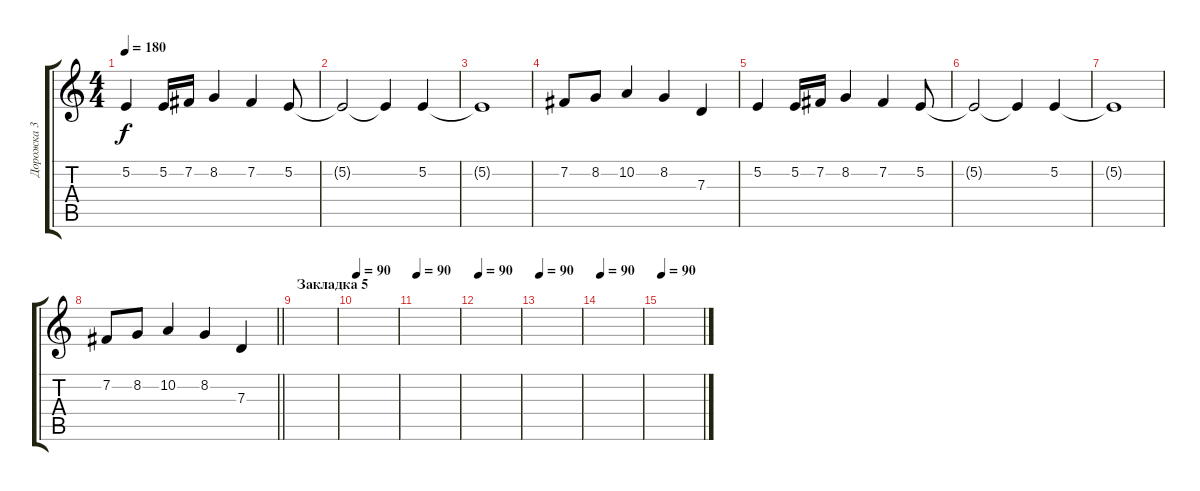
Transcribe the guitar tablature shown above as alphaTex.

\track ("Дорожка 3" "Дорожка 3") {instrument flute}
\staff {score tabs}
\tuning (E4 B3 G3 D3 A2 E2) {hide}
\ts (4 4)
\tempo 180
\clef g2
\ks c
5.2.4{dy f} 5.2.16 7.2.16 8.2.4 7.2.4 5.2.8 |
5.2{t}.2 5.2{t}.4 5.2.4 |
5.2{t}.1 |
7.2.8 8.2.8 10.2.4 8.2.4 7.3.4 |
5.2.4 5.2.16 7.2.16 8.2.4 7.2.4 5.2.8 |
5.2{t}.2 5.2{t}.4 5.2.4 |
5.2{t}.1 |
\barLineRight lightlight
7.2.8 8.2.8 10.2.4 8.2.4 7.3.4 |
\section ("" "Закладка 5")
|
\tempo 90
|
\tempo 90
|
\tempo 90
|
\tempo 90
|
\tempo 90
|
\tempo 90
